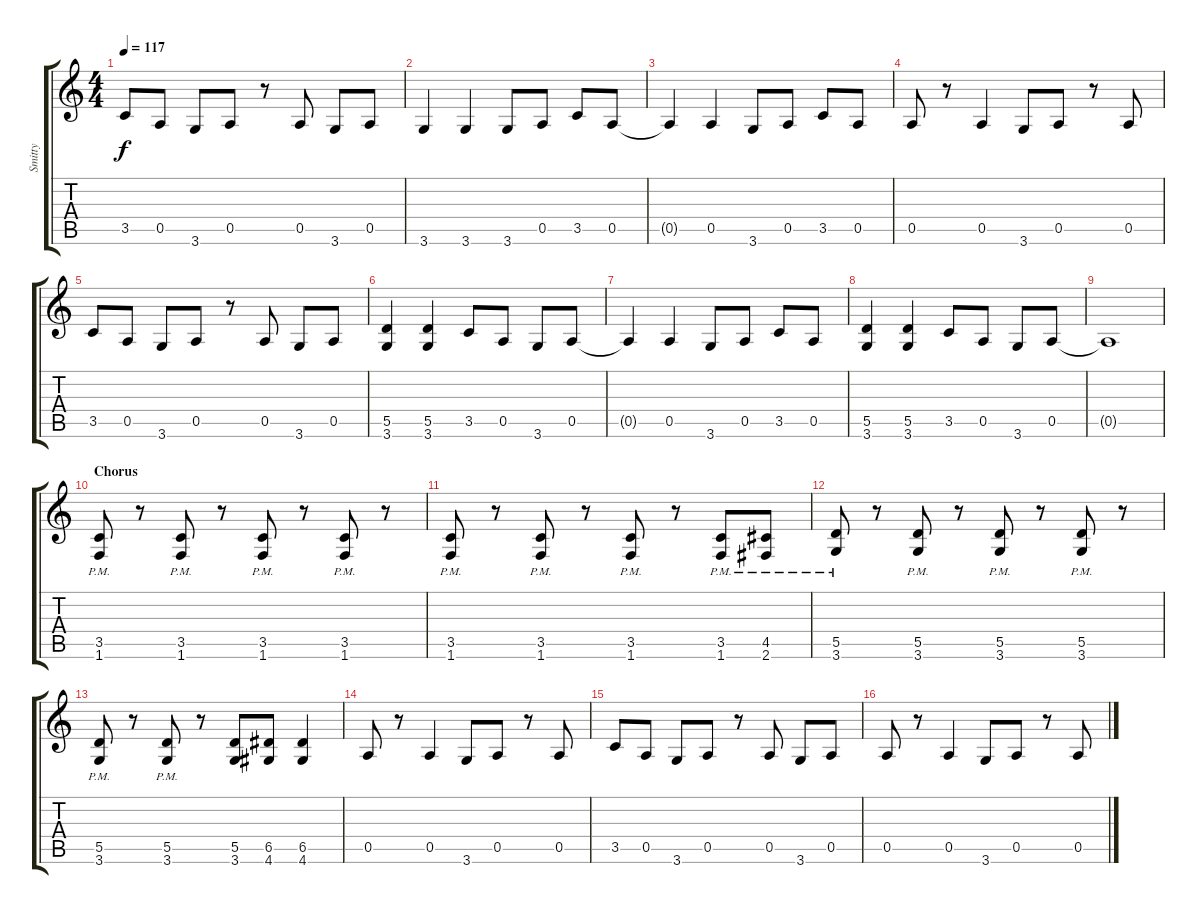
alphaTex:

\track ("Smitty" "Smitty") {instrument distortionguitar}
\staff {score tabs}
\tuning (E4 B3 G3 D3 A2 E2) {hide}
\ts (4 4)
\tempo 117
\clef g2
\ks c
3.5.8{dy f} 0.5.8 3.6.8 0.5.8 r.8 0.5.8 3.6.8 0.5.8 |
3.6.4 3.6.4 3.6.8 0.5.8 3.5.8 0.5.8 |
0.5{t}.4 0.5.4 3.6.8 0.5.8 3.5.8 0.5.8 |
0.5.8 r.8 0.5.4 3.6.8 0.5.8 r.8 0.5.8 |
3.5.8 0.5.8 3.6.8 0.5.8 r.8 0.5.8 3.6.8 0.5.8 |
(5.5 3.6).4 (5.5 3.6).4 3.5.8 0.5.8 3.6.8 0.5.8 |
0.5{t}.4 0.5.4 3.6.8 0.5.8 3.5.8 0.5.8 |
(5.5 3.6).4 (5.5 3.6).4 3.5.8 0.5.8 3.6.8 0.5.8 |
0.5{t}.1 |
\section ("" "Chorus")
(3.5{pm} 1.6).8 r.8 (3.5{pm} 1.6).8 r.8 (3.5{pm} 1.6).8 r.8 (3.5{pm} 1.6).8 r.8 |
(3.5{pm} 1.6).8 r.8 (3.5{pm} 1.6).8 r.8 (3.5{pm} 1.6).8 r.8 (3.5{pm} 1.6).8 (4.5{pm} 2.6).8 |
(5.5{pm} 3.6).8 r.8 (5.5{pm} 3.6).8 r.8 (5.5{pm} 3.6).8 r.8 (5.5{pm} 3.6).8 r.8 |
(5.5{pm} 3.6).8 r.8 (5.5{pm} 3.6).8 r.8 (5.5 3.6).8 (6.5 4.6).8 (6.5 4.6).4 |
0.5.8 r.8 0.5.4 3.6.8 0.5.8 r.8 0.5.8 |
3.5.8 0.5.8 3.6.8 0.5.8 r.8 0.5.8 3.6.8 0.5.8 |
0.5.8 r.8 0.5.4 3.6.8 0.5.8 r.8 0.5.8
